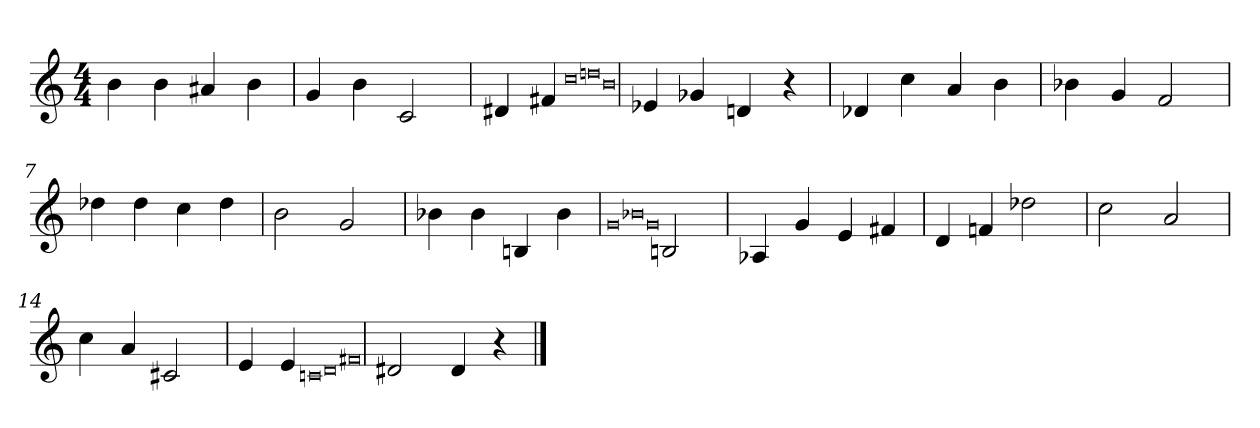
**kern
*part1
*staff1
*clefG2
*k[]
*C:
*M4/4
=1
4b\
4b\
4a#X/
4b\
=2
4g/
4b\
2c/
=3
4d#X/
4f#X/
0qcc\
0qddn\
0qb\
=4
4e-X/
4g-X/
4dn/
4r
=5
4d-X/
4cc\
4a/
4b\
=6
4b-X\
4g/
2f/
=7
4dd-X\
4dd-\
4cc\
4dd-\
=8
2b\
2g/
=9
4b-X\
4b-\
4Bn/
4b-\
=10
0qg/
0qb-X\
0qg/
2Bn/
=11
4A-X/
4g/
4e/
4f#X/
=12
4d/
4fn/
2dd-X\
=13
2cc\
2a/
=14
4cc\
4a/
2c#X/
=15
4e/
4e/
0qcn/
0qd/
0qf#X/
=16
2d#X/
4d#/
4r
==
*-
